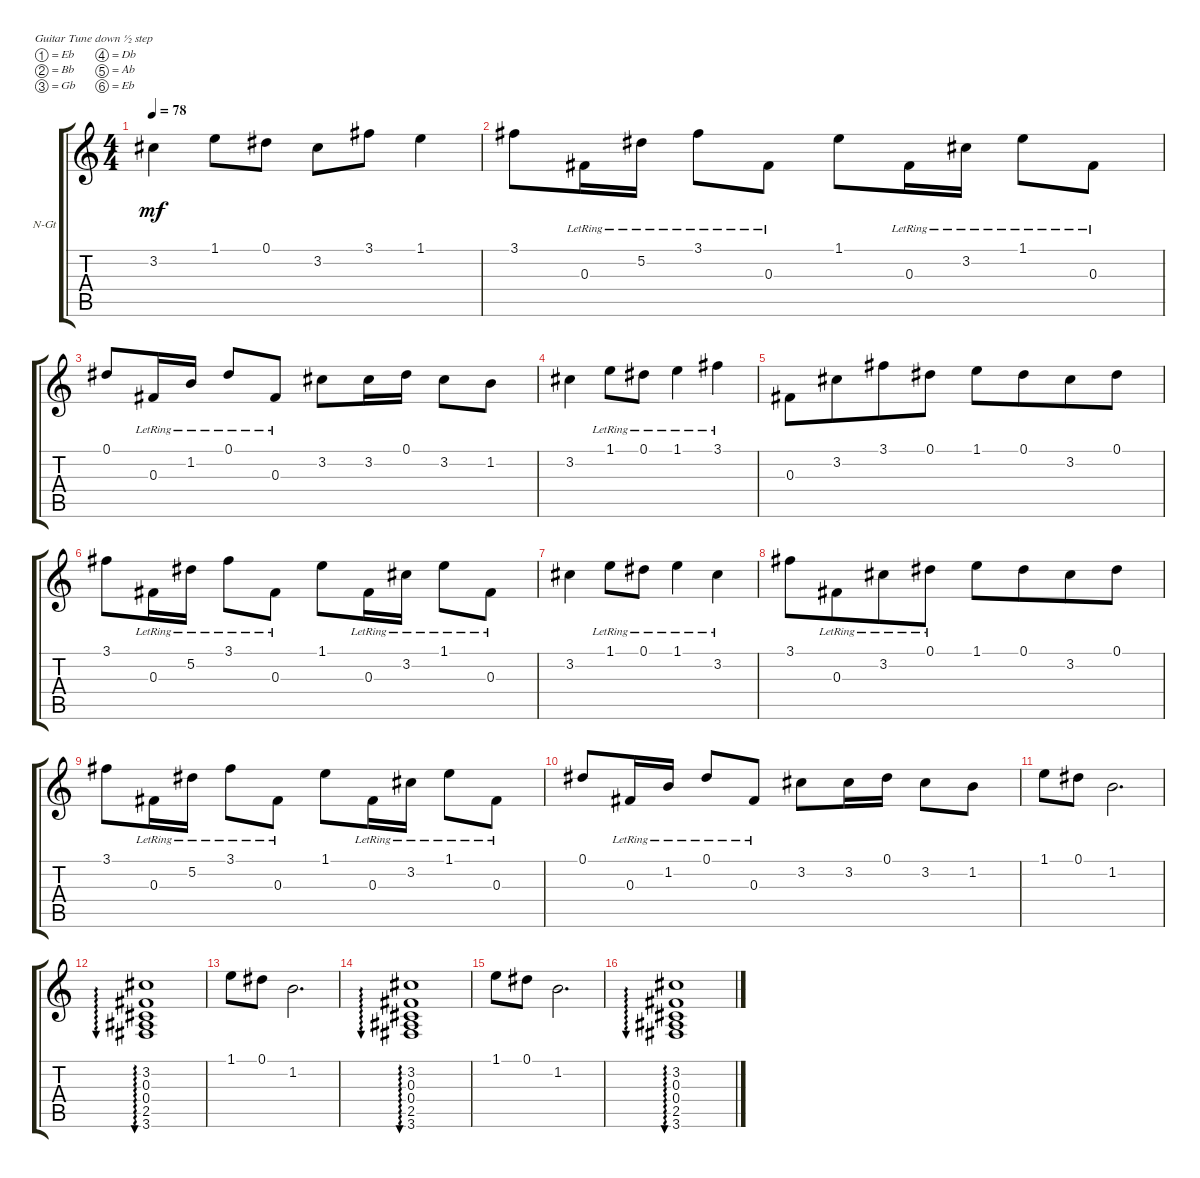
\defaultSystemsLayout 4
\bracketExtendMode groupsimilarinstruments
\firstSystemTrackNameOrientation horizontal
\otherSystemsTrackNameOrientation horizontal
\track ("Nylon Guitar 3" "N-Gt") {instrument acousticguitarnylon}
\staff {score tabs}
\tuning (Eb4 Bb3 Gb3 Db3 Ab2 Eb2)
\ts (4 4)
\tempo 78
\clef g2
\ks c
3.2.4{dy mf} 1.1.8 0.1.8 3.2.8 3.1.8 1.1.4 |
3.1.8 0.3{lr}.16 5.2{lr}.16 3.1{lr}.8 0.3{lr}.8 1.1.8 0.3{lr}.16 3.2{lr}.16 1.1{lr}.8 0.3{lr}.8 |
0.1.8 0.3{lr}.16 1.2{lr}.16 0.1{lr}.8 0.3{lr}.8 3.2.8 3.2.16 0.1.16 3.2.8 1.2.8 |
3.2.4 1.1{lr}.8 0.1{lr}.8 1.1{lr}.4 3.1{lr}.4 |
0.3.8{beam merge} 3.2.8{beam merge} 3.1.8{beam merge} 0.1.8 1.1.8{beam merge} 0.1.8{beam merge} 3.2.8{beam merge} 0.1.8 |
3.1.8 0.3{lr}.16 5.2{lr}.16 3.1{lr}.8 0.3{lr}.8 1.1.8 0.3{lr}.16 3.2{lr}.16 1.1{lr}.8 0.3{lr}.8 |
3.2.4 1.1{lr}.8 0.1{lr}.8 1.1{lr}.4 3.2{lr}.4 |
3.1.8{beam merge} 0.3{lr}.8{beam merge} 3.2{lr}.8{beam merge} 0.1{lr}.8 1.1.8{beam merge} 0.1.8{beam merge} 3.2.8{beam merge} 0.1.8 |
3.1.8 0.3{lr}.16 5.2{lr}.16 3.1{lr}.8 0.3{lr}.8 1.1.8 0.3{lr}.16 3.2{lr}.16 1.1{lr}.8 0.3{lr}.8 |
0.1.8 0.3{lr}.16 1.2{lr}.16 0.1{lr}.8 0.3{lr}.8 3.2.8 3.2.16 0.1.16 3.2.8 1.2.8 |
1.1.8 0.1.8 1.2.2{d} |
(3.2 0.3 0.4 2.5 3.6).1{au 0} |
1.1.8 0.1.8 1.2.2{d} |
(3.2 0.3 0.4 2.5 3.6).1{au 0} |
1.1.8 0.1.8 1.2.2{d} |
(3.2 0.3 0.4 2.5 3.6).1{au 0}
